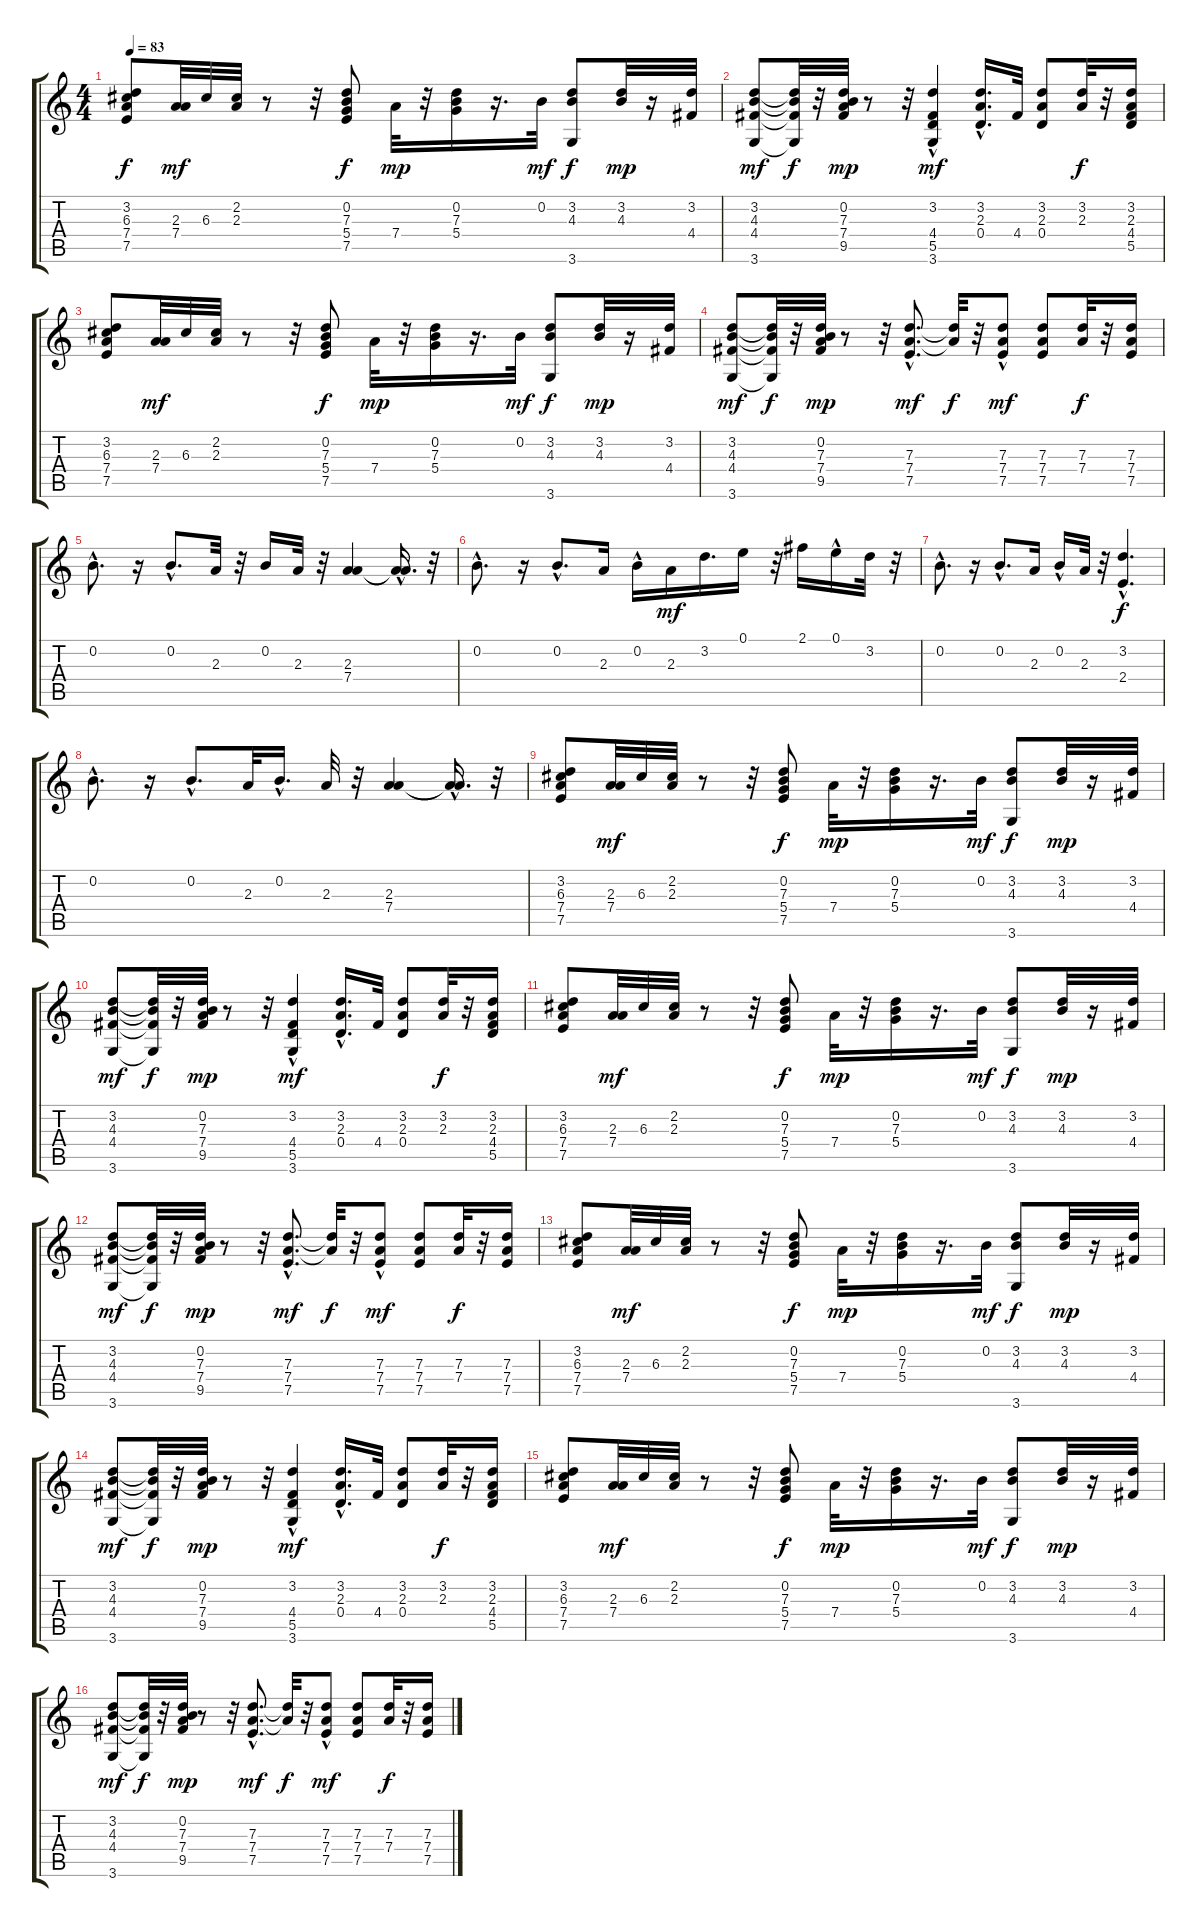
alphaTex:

\track "" {instrument electricguitarclean}
\staff {score tabs}
\tuning (E4 B3 G3 D3 A2 E2) {hide}
\ts (4 4)
\tempo 83
\clef g2
\ks c
(3.2 6.3 7.4 7.5).8{dy f} (2.3 7.4).32{dy mf} 6.3.32 (2.2 2.3).32 r.8 r.32 (0.2 7.3 5.4 7.5).8{dy f} 7.4.32{dy mp} r.32 (0.2 7.3 5.4).16 r.16{d} 0.2.32{dy mf} (3.2 4.3 3.6).8{dy f} (3.2 4.3).32{dy mp} r.16 (3.2 4.4).32 |
(3.2 4.3 4.4 3.6).8{dy mf} (3.2{t} 4.3{t} 4.4{t} 3.6{t}).32{dy f} r.32 (0.2 7.3 7.4 9.5).32{dy mp} r.8 r.32 (3.2{hac} 4.4 5.5{hac} 3.6{hac}).4{dy mf} (3.2{hac} 2.3{hac} 0.4).16{d} 4.4.32 (3.2 2.3 0.4).8 (3.2 2.3).32{dy f} r.32 (3.2 2.3 4.4 5.5).16 |
(3.2 6.3 7.4 7.5).8 (2.3 7.4).32{dy mf} 6.3.32 (2.2 2.3).32 r.8 r.32 (0.2 7.3 5.4 7.5).8{dy f} 7.4.32{dy mp} r.32 (0.2 7.3 5.4).16 r.16{d} 0.2.32{dy mf} (3.2 4.3 3.6).8{dy f} (3.2 4.3).32{dy mp} r.16 (3.2 4.4).32 |
(3.2 4.3 4.4 3.6).8{dy mf} (3.2{t} 4.3{t} 4.4{t} 3.6{t}).32{dy f} r.32 (0.2 7.3 7.4 9.5).32{dy mp} r.8 r.32 (7.3{hac} 7.4{hac} 7.5{hac}).8{d dy mf} (7.3{t} 7.4{t}).32{dy f} r.32 (7.3{hac} 7.4{hac} 7.5).8{dy mf} (7.3 7.4 7.5).8 (7.3 7.4).32{dy f} r.32 (7.3 7.4 7.5).16 |
0.2{hac}.8{d} r.16 0.2{hac}.8{d} 2.3.32 r.32 0.2.16 2.3.32 r.32 (2.3 7.4).4 (2.3{hac t} 7.4{t}).16{d} r.32 |
0.2{hac}.8{d} r.16 0.2{hac}.8{d} 2.3.16 0.2{hac}.16 2.3.16{dy mf} 3.2.16{d} 0.1.16 r.32 2.1.16 0.1{hac}.16 3.2.32 r.32 |
0.2{hac}.8{d} r.16 0.2{hac}.8{d} 2.3.16 0.2{hac}.16 2.3.32 r.32 (3.2 2.4{hac}).4{d dy f} |
0.2{hac}.8{d} r.16 0.2{hac}.8{d} 2.3.32 0.2{hac}.16{d} 2.3.32 r.32 (2.3 7.4).4 (2.3{hac t} 7.4{hac t}).16{d} r.32 |
(3.2 6.3 7.4 7.5).8 (2.3 7.4).32{dy mf} 6.3.32 (2.2 2.3).32 r.8 r.32 (0.2 7.3 5.4 7.5).8{dy f} 7.4.32{dy mp} r.32 (0.2 7.3 5.4).16 r.16{d} 0.2.32{dy mf} (3.2 4.3 3.6).8{dy f} (3.2 4.3).32{dy mp} r.16 (3.2 4.4).32 |
(3.2 4.3 4.4 3.6).8{dy mf} (3.2{t} 4.3{t} 4.4{t} 3.6{t}).32{dy f} r.32 (0.2 7.3 7.4 9.5).32{dy mp} r.8 r.32 (3.2{hac} 4.4 5.5{hac} 3.6{hac}).4{dy mf} (3.2{hac} 2.3{hac} 0.4).16{d} 4.4.32 (3.2 2.3 0.4).8 (3.2 2.3).32{dy f} r.32 (3.2 2.3 4.4 5.5).16 |
(3.2 6.3 7.4 7.5).8 (2.3 7.4).32{dy mf} 6.3.32 (2.2 2.3).32 r.8 r.32 (0.2 7.3 5.4 7.5).8{dy f} 7.4.32{dy mp} r.32 (0.2 7.3 5.4).16 r.16{d} 0.2.32{dy mf} (3.2 4.3 3.6).8{dy f} (3.2 4.3).32{dy mp} r.16 (3.2 4.4).32 |
(3.2 4.3 4.4 3.6).8{dy mf} (3.2{t} 4.3{t} 4.4{t} 3.6{t}).32{dy f} r.32 (0.2 7.3 7.4 9.5).32{dy mp} r.8 r.32 (7.3{hac} 7.4{hac} 7.5{hac}).8{d dy mf} (7.3{t} 7.4{t}).32{dy f} r.32 (7.3{hac} 7.4{hac} 7.5).8{dy mf} (7.3 7.4 7.5).8 (7.3 7.4).32{dy f} r.32 (7.3 7.4 7.5).16 |
(3.2 6.3 7.4 7.5).8 (2.3 7.4).32{dy mf} 6.3.32 (2.2 2.3).32 r.8 r.32 (0.2 7.3 5.4 7.5).8{dy f} 7.4.32{dy mp} r.32 (0.2 7.3 5.4).16 r.16{d} 0.2.32{dy mf} (3.2 4.3 3.6).8{dy f} (3.2 4.3).32{dy mp} r.16 (3.2 4.4).32 |
(3.2 4.3 4.4 3.6).8{dy mf} (3.2{t} 4.3{t} 4.4{t} 3.6{t}).32{dy f} r.32 (0.2 7.3 7.4 9.5).32{dy mp} r.8 r.32 (3.2{hac} 4.4 5.5{hac} 3.6{hac}).4{dy mf} (3.2{hac} 2.3{hac} 0.4).16{d} 4.4.32 (3.2 2.3 0.4).8 (3.2 2.3).32{dy f} r.32 (3.2 2.3 4.4 5.5).16 |
(3.2 6.3 7.4 7.5).8 (2.3 7.4).32{dy mf} 6.3.32 (2.2 2.3).32 r.8 r.32 (0.2 7.3 5.4 7.5).8{dy f} 7.4.32{dy mp} r.32 (0.2 7.3 5.4).16 r.16{d} 0.2.32{dy mf} (3.2 4.3 3.6).8{dy f} (3.2 4.3).32{dy mp} r.16 (3.2 4.4).32 |
(3.2 4.3 4.4 3.6).8{dy mf} (3.2{t} 4.3{t} 4.4{t} 3.6{t}).32{dy f} r.32 (0.2 7.3 7.4 9.5).32{dy mp} r.8 r.32 (7.3{hac} 7.4{hac} 7.5{hac}).8{d dy mf} (7.3{t} 7.4{t}).32{dy f} r.32 (7.3{hac} 7.4{hac} 7.5).8{dy mf} (7.3 7.4 7.5).8 (7.3 7.4).32{dy f} r.32 (7.3 7.4 7.5).16
